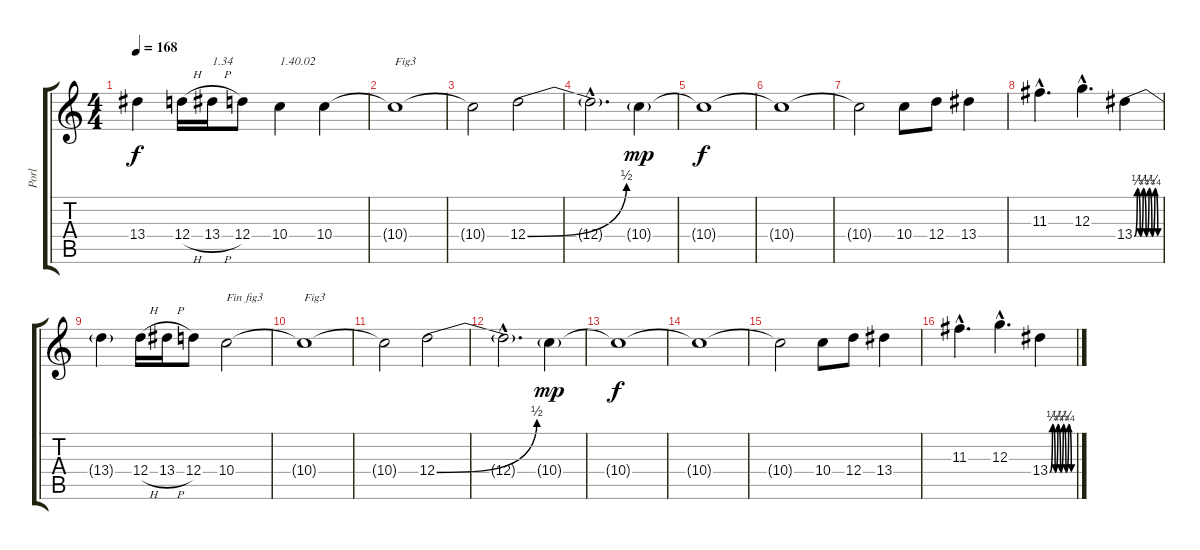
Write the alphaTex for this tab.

\track ("Porl" "Porl") {instrument acousticguitarnylon}
\staff {score tabs}
\tuning (E4 B3 G3 D3 A2 E2) {hide}
\ts (4 4)
\tempo 168
\clef g2
\ks c
13.4{t}.4{dy f} 12.4{h}.16 13.4{h}.16{txt "1.34"} 12.4.8 10.4.4{txt "1.40.02"} 10.4.4 |
10.4{t}.1{txt "Fig3"} |
10.4{t}.2 12.4{be (bend 0 0 60 2)}.2 |
12.4{hac t}.2{d} 10.4{g}.4{dy mp} |
10.4{t}.1{dy f} |
10.4{t}.1 |
10.4{t}.2 10.4.8 12.4.8 13.4.4 |
11.3{hac}.4{d} 12.3{hac}.4{d} 13.4{be (custom 0 0 7 1 14 0 21 1 28 0 35 1 42 0 49 1 56 0 60 0)}.4{txt ""} |
13.4{t}.4 12.4{h}.16 13.4{h}.16 12.4.8 10.4.2{txt "Fin fig3"} |
10.4{t}.1{txt "Fig3"} |
10.4{t}.2 12.4{be (bend 0 0 60 2)}.2 |
12.4{hac t}.2{d} 10.4{g}.4{dy mp} |
10.4{t}.1{dy f} |
10.4{t}.1 |
10.4{t}.2 10.4.8 12.4.8 13.4.4 |
11.3{hac}.4{d} 12.3{hac}.4{d} 13.4{be (custom 0 0 7 1 14 0 21 1 28 0 35 1 42 0 49 1 56 0 60 0)}.4{txt ""}
